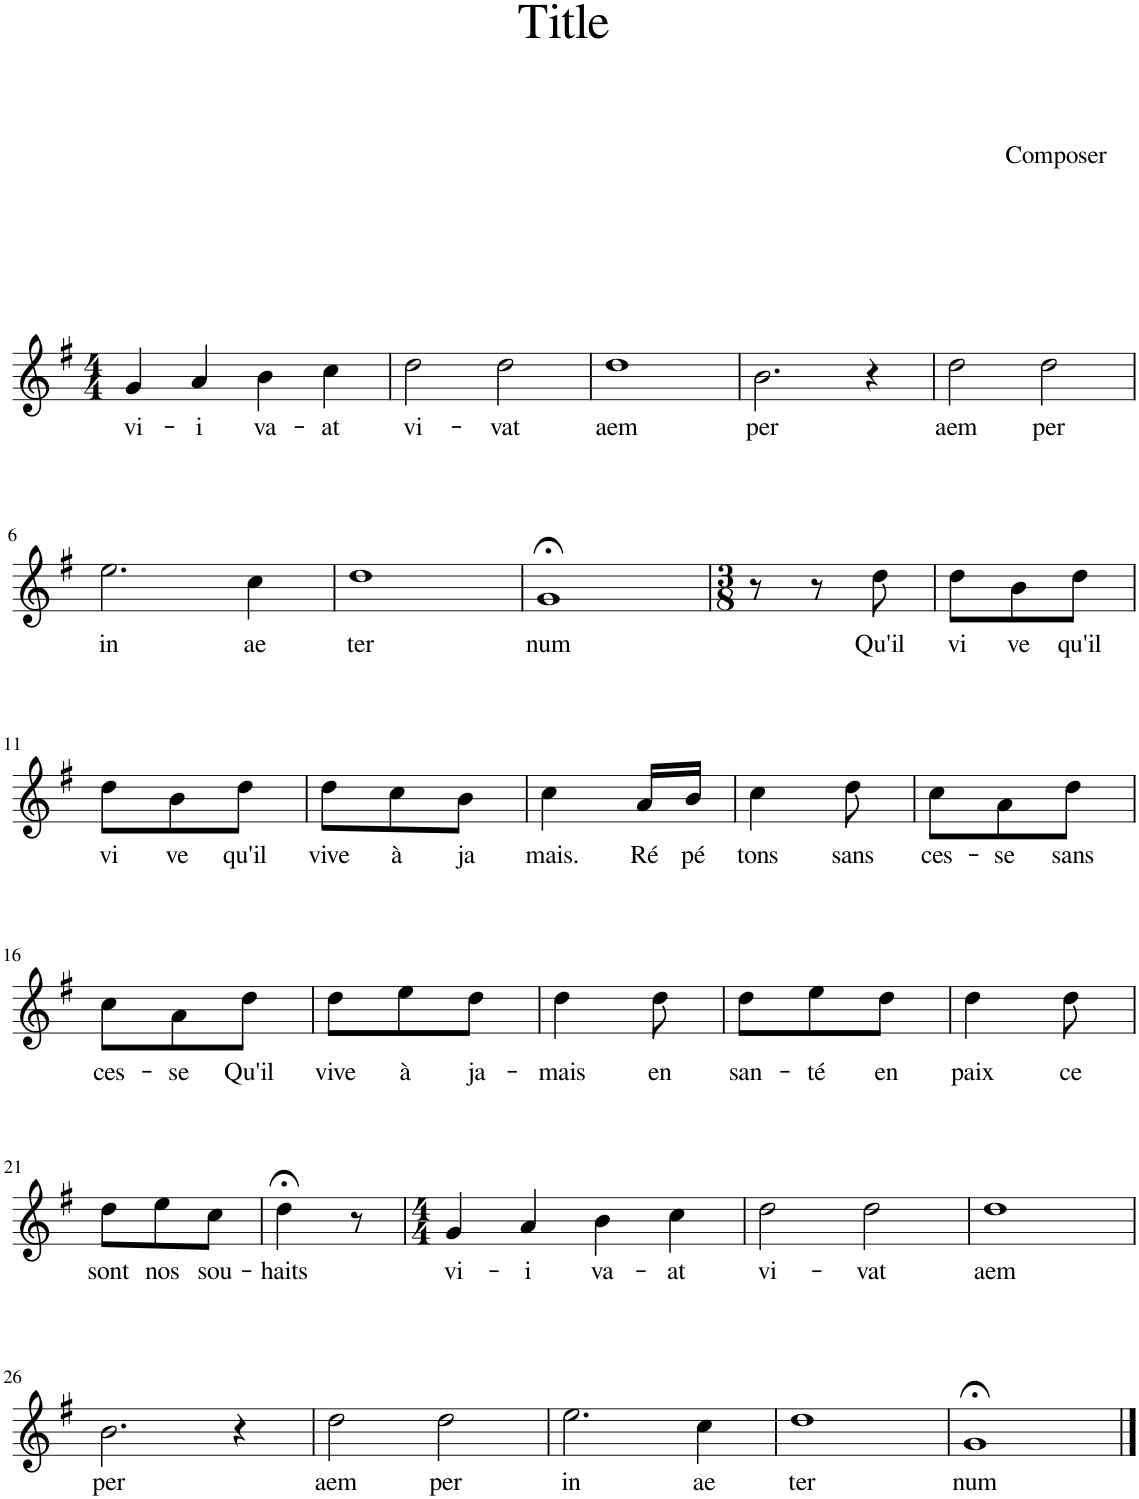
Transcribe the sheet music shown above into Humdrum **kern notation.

**kern	**text
*part1	*part1
*staff1	*staff1
*I"Piano	*
*I'Pno.	*
*clefG2	*
*k[f#]	*
*M4/4	*
=1	=1
!	!LO:LY:b
4g/	vi-
!	!LO:LY:b
4a/	-i
!	!LO:LY:b
4b\	va-
!	!LO:LY:b
4cc\	-at
=2	=2
!	!LO:LY:b
2dd\	vi-
!	!LO:LY:b
2dd\	-vat
=3	=3
!	!LO:LY:b
1dd	aem
=4	=4
!	!LO:LY:b
2.b\	per
4r	.
=5	=5
!	!LO:LY:b
2dd\	aem
!	!LO:LY:b
2dd\	per
!!LO:LB:g=z
=6	=6
!	!LO:LY:b
2.ee\	in
!	!LO:LY:b
4cc\	ae
=7	=7
!	!LO:LY:b
1dd	ter
=8	=8
!	!LO:LY:b
1g;<	num
=9	=9
*M3/8	*
8r	.
8r	.
!	!LO:LY:b
8dd\	Qu'il
=10	=10
!	!LO:LY:b
8dd\L	vi
!	!LO:LY:b
8b\	ve
!	!LO:LY:b
8dd\J	qu'il
!!LO:LB:g=z
=11	=11
!	!LO:LY:b
8dd\L	vi
!	!LO:LY:b
8b\	ve
!	!LO:LY:b
8dd\J	qu'il
=12	=12
!	!LO:LY:b
8dd\L	vive
!	!LO:LY:b
8cc\	à
!	!LO:LY:b
8b\J	ja
=13	=13
!	!LO:LY:b
4cc\	mais.
!	!LO:LY:b
16a/LL	Ré
!	!LO:LY:b
16b/JJ	pé
=14	=14
!	!LO:LY:b
4cc\	tons
!	!LO:LY:b
8dd\	sans
=15	=15
!	!LO:LY:b
8cc\L	ces-
!	!LO:LY:b
8a\	-se
!	!LO:LY:b
8dd\J	sans
!!LO:LB:g=z
=16	=16
!	!LO:LY:b
8cc\L	ces-
!	!LO:LY:b
8a\	-se
!	!LO:LY:b
8dd\J	Qu'il
=17	=17
!	!LO:LY:b
8dd\L	vive
!	!LO:LY:b
8ee\	à
!	!LO:LY:b
8dd\J	ja-
=18	=18
!	!LO:LY:b
4dd\	-mais
!	!LO:LY:b
8dd\	en
=19	=19
!	!LO:LY:b
8dd\L	san-
!	!LO:LY:b
8ee\	-té
!	!LO:LY:b
8dd\J	en
=20	=20
!	!LO:LY:b
4dd\	paix
!	!LO:LY:b
8dd\	ce
!!LO:LB:g=z
=21	=21
!	!LO:LY:b
8dd\L	sont
!	!LO:LY:b
8ee\	nos
!	!LO:LY:b
8cc\J	sou-
=22	=22
!	!LO:LY:b
4dd;<\	-haits
8r	.
=23	=23
*M4/4	*
!	!LO:LY:b
4g/	vi-
!	!LO:LY:b
4a/	-i
!	!LO:LY:b
4b\	va-
!	!LO:LY:b
4cc\	-at
=24	=24
!	!LO:LY:b
2dd\	vi-
!	!LO:LY:b
2dd\	-vat
=25	=25
!	!LO:LY:b
1dd	aem
!!LO:LB:g=z
=26	=26
!	!LO:LY:b
2.b\	per
4r	.
=27	=27
!	!LO:LY:b
2dd\	aem
!	!LO:LY:b
2dd\	per
=28	=28
!	!LO:LY:b
2.ee\	in
!	!LO:LY:b
4cc\	ae
=29	=29
!	!LO:LY:b
1dd	ter
=30	=30
!	!LO:LY:b
1g;<	num
==	==
*-	*-
